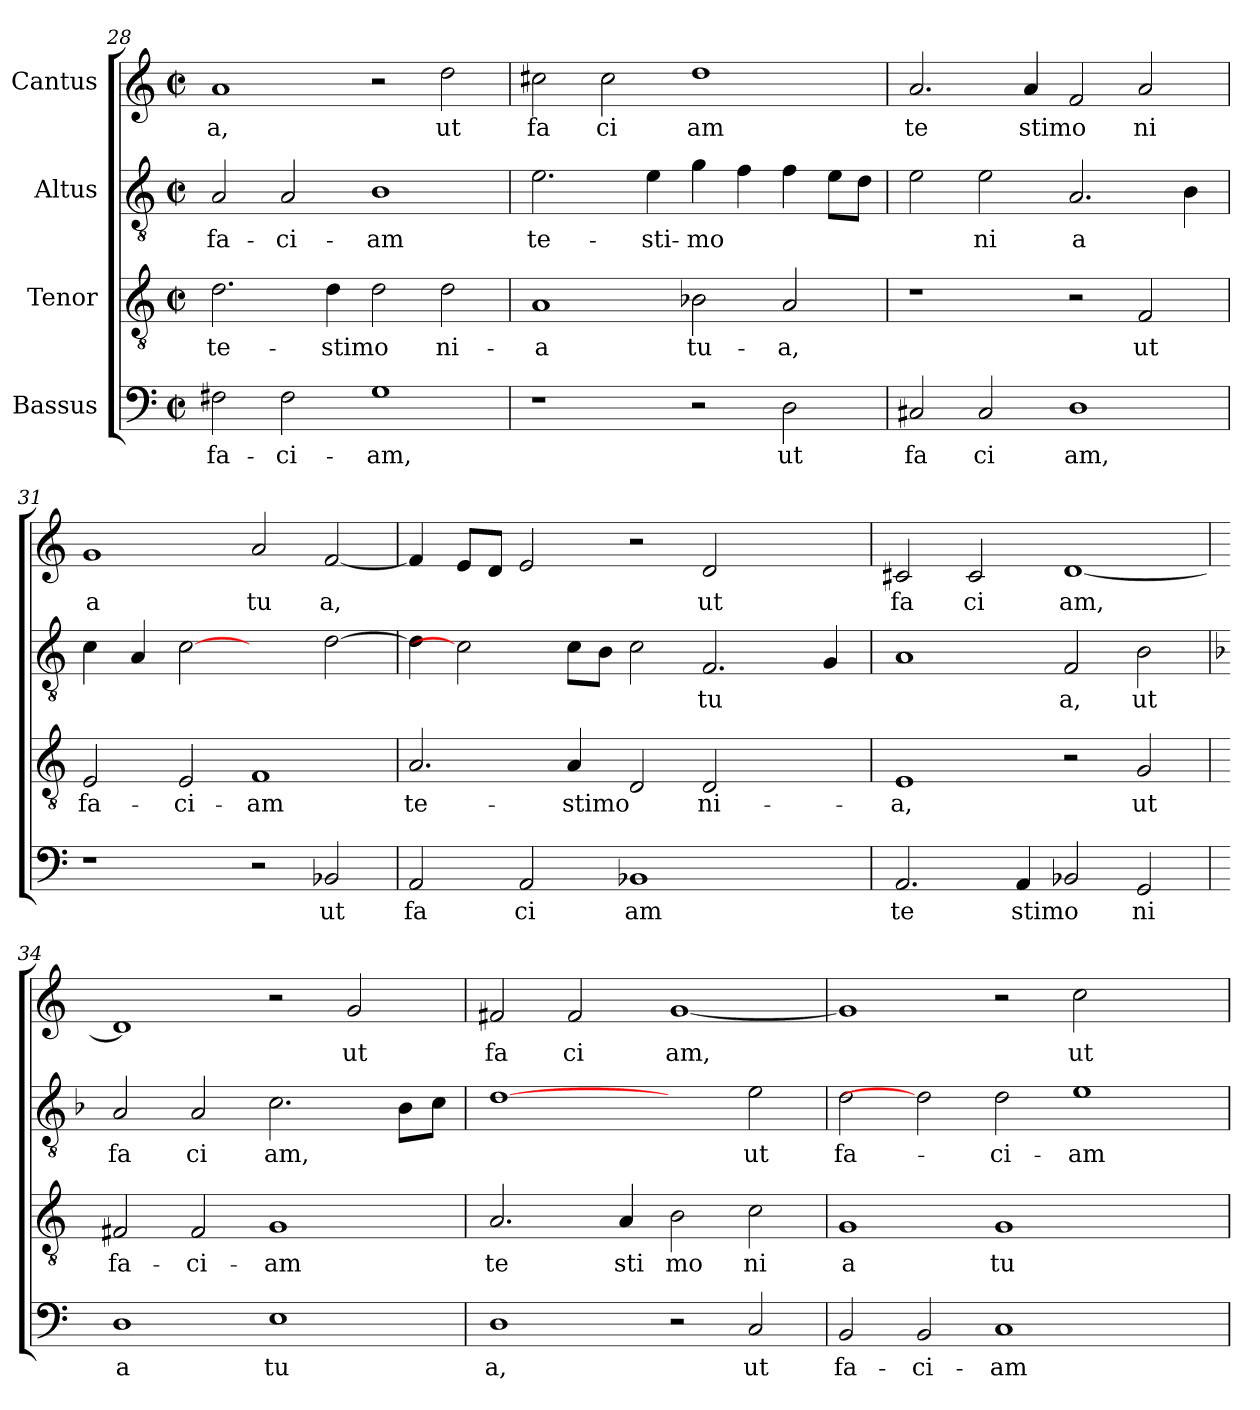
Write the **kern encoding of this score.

**kern	**text	**kern	**text	**kern	**text	**kern	**text
*part4	*part4	*part3	*part3	*part2	*part2	*part1	*part1
*staff4	*staff4	*staff3	*staff3	*staff2	*staff2	*staff1	*staff1
*I"Bassus	*	*I"Tenor	*	*I"Altus	*	*I"Cantus	*
*clefF4	*	*clefGv2	*	*clefGv2	*	*clefG2	*
*k[]	*	*k[]	*	*k[]	*	*k[]	*
*C:	*	*C:	*	*C:	*	*C:	*
*M2/2	*	*M2/2	*	*M2/2	*	*M2/2	*
*met(c|)	*	*met(c|)	*	*met(c|)	*	*met(c|)	*
=28	=28	=28	=28	=28	=28	=28	=28
!	!LO:LY:b:cj	!	!LO:LY:b:cj	!	!LO:LY:b:cj	!	!LO:LY:b:cj
2F#X\	fa-	2.d\	te-	2A/	fa-	1a	a,
!	!LO:LY:b:cj	!	!	!	!LO:LY:b:cj	!	!
2F#\	-ci-	.	.	2A/	-ci-	.	.
!	!	!	!LO:LY:b:cj	!	!	!	!
.	.	4d\	-stimo-	.	.	.	.
!	!LO:LY:b:cj	!	!LO:LY:b:cj	!	!LO:LY:b:cj	!	!
1G	-am,	2d\	--	1B	-am	2r	.
!	!	!	!LO:LY:b:cj	!	!	!	!LO:LY:b:cj
.	.	2d\	-ni-	.	.	2dd\	ut
=29	=29	=29	=29	=29	=29	=29	=29
!	!	!	!LO:LY:b:cj	!	!LO:LY:b:cj	!	!LO:LY:b:cj
1r	.	1A	-a	2.e\	te-	2cc#X\	fa
!	!	!	!	!	!	!	!LO:LY:b:cj
.	.	.	.	.	.	2cc#\	ci
!	!	!	!	!	!LO:LY:b:cj	!	!
.	.	.	.	4e\	-sti-	.	.
!	!	!	!LO:LY:b:cj	!	!LO:LY:b:cj	!	!LO:LY:b:cj
2r	.	2B-X\	tu-	4g\	-mo-	1dd	am
!	!	!	!	!	!LO:LY:b:cj	!	!
.	.	.	.	4f\	--	.	.
!	!LO:LY:b:cj	!	!LO:LY:b:cj	!	!LO:LY:b:cj	!	!
2D\	ut	2A/	-a,	4f\	--	.	.
!	!	!	!	!	!LO:LY:b:cj	!	!
.	.	.	.	8e\L	--	.	.
!	!	!	!	!	!LO:LY:b:cj	!	!
.	.	.	.	8d\J	--	.	.
!!LO:LB:g=z
=30	=30	=30	=30	=30	=30	=30	=30
!	!LO:LY:b:cj	!	!	!	!LO:LY:b:cj	!	!LO:LY:b:cj
2C#X/	fa	1r	.	2e\	--	2.a/	te
!	!LO:LY:b:cj	!	!	!	!LO:LY:b:cj	!	!
2C#/	ci	.	.	2e\	-ni	.	.
!	!	!	!	!	!	!	!LO:LY:b:cj
.	.	.	.	.	.	4a/	stimo
!	!LO:LY:b:cj	!	!	!	!LO:LY:b:cj	!	!LO:LY:b:cj
1D	am,	2r	.	2.A/	a	2f/	.
!	!	!	!LO:LY:b:cj	!	!	!	!LO:LY:b:cj
.	.	2F/	ut	.	.	2a/	ni
!	!	!	!	!	!LO:LY:b:cj	!	!
.	.	.	.	4B\	.	.	.
=31	=31	=31	=31	=31	=31	=31	=31
!	!	!	!LO:LY:b:cj	!	!LO:LY:b:cj	!	!LO:LY:b:cj
1r	.	2E/	fa-	4c\	.	1g	a
!	!	!	!	!	!LO:LY:b:cj	!	!
.	.	.	.	4A/	.	.	.
!	!	!	!LO:LY:b:cj	!	!LO:LY:b:cj	!	!
.	.	2E/	-ci-	[2c	.	.	.
!	!	!	!LO:LY:b:cj	!	!	!	!LO:LY:b:cj
2r	.	1F	-am	2ryy	.	2a/	tu
!	!LO:LY:b:cj	!	!	!	!LO:LY:b:cj	!	!LO:LY:b:cj
2BB-X/	ut	.	.	[>2d\	.	[<2f/	a,
=32	=32	=32	=32	=32	=32	=32	=32
!	!LO:LY:b:cj	!	!LO:LY:b:cj	!	!LO:LY:b:cj	!	!LO:LY:b:cj
2AA/	fa	2.A/	te-	4d\]	.	4f/]	.
!	!	!	!	!	!	!	!LO:LY:b:cj
.	.	.	.	2c]	.	8e/L	.
!	!	!	!	!	!	!	!LO:LY:b:cj
.	.	.	.	.	.	8d/J	.
!	!LO:LY:b:cj	!	!	!	!	!	!LO:LY:b:cj
2AA/	ci	.	.	.	.	2e/	.
!	!	!	!LO:LY:b:cj	!	!LO:LY:b:cj	!	!
.	.	4A/	-stimo-	8c\L	.	.	.
!	!	!	!	!	!LO:LY:b:cj	!	!
.	.	.	.	8B\J	.	.	.
!	!LO:LY:b:cj	!	!LO:LY:b:cj	!	!LO:LY:b:cj	!	!
1BB-X	am	2D/	--	2c\	.	2r	.
!	!	!	!LO:LY:b:cj	!	!LO:LY:b:cj	!	!LO:LY:b:cj
.	.	2D/	-ni-	2.F/	tu	2d/	ut
2ryy	.	2ryy	.	.	.	2ryy	.
!	!	!	!	!	!LO:LY:b:cj	!	!
.	.	.	.	4G/	.	.	.
=33	=33	=33	=33	=33	=33	=33	=33
!	!LO:LY:b:cj	!	!LO:LY:b:cj	!	!LO:LY:b:cj	!	!LO:LY:b:cj
2.AA/	te	1E	-a,	1A	.	2c#X/	fa
!	!	!	!	!	!	!	!LO:LY:b:cj
.	.	.	.	.	.	2c#/	ci
!	!LO:LY:b:cj	!	!	!	!	!	!
4AA/	stimo	.	.	.	.	.	.
!	!LO:LY:b:cj	!	!	!	!LO:LY:b:cj	!	!LO:LY:b:cj
2BB-X/	.	2r	.	2F/	a,	[<1d	am,
!	!LO:LY:b:cj	!	!LO:LY:b:cj	!	!LO:LY:b:cj	!	!
2GG/	ni	2G/	ut	2B\	ut	.	.
=34	=34	=34	=34	=34	=34	=34	=34
*	*	*	*	*k[b-]	*	*	*
*	*	*	*	*F:	*	*	*
!	!LO:LY:b:cj	!	!LO:LY:b:cj	!	!LO:LY:b:cj	!	!LO:LY:b:cj
1D	a	2F#X/	fa-	2A/	fa	1d]	.
!	!	!	!LO:LY:b:cj	!	!LO:LY:b:cj	!	!
.	.	2F#/	-ci-	2A/	ci	.	.
!	!LO:LY:b:cj	!	!LO:LY:b:cj	!	!LO:LY:b:cj	!	!
1E	tu	1G	-am	2.c\	am,	2r	.
!	!	!	!	!	!	!	!LO:LY:b:cj
.	.	.	.	.	.	2g/	ut
!	!	!	!	!	!LO:LY:b:cj	!	!
.	.	.	.	8B-\L	.	.	.
!	!	!	!	!	!LO:LY:b:cj	!	!
.	.	.	.	8c\J	.	.	.
!!LO:LB:g=z
=35	=35	=35	=35	=35	=35	=35	=35
*	*	*	*	*k[]	*	*	*
*	*	*	*	*C:	*	*	*
!	!LO:LY:b:cj	!	!LO:LY:b:cj	!	!LO:LY:b:cj	!	!LO:LY:b:cj
1D	a,	2.A/	te	[1d	.	2f#X/	fa
!	!	!	!	!	!	!	!LO:LY:b:cj
.	.	.	.	.	.	2f#/	ci
!	!	!	!LO:LY:b:cj	!	!	!	!
.	.	4A/	sti	.	.	.	.
!	!	!	!LO:LY:b:cj	!	!	!	!LO:LY:b:cj
2r	.	2B\	mo	2ryy	.	[<1g	am,
!	!LO:LY:b:cj	!	!LO:LY:b:cj	!	!LO:LY:b:cj	!	!
2C/	ut	2c\	ni	2e\	ut	.	.
=36	=36	=36	=36	=36	=36	=36	=36
!	!LO:LY:b:cj	!	!LO:LY:b:cj	!	!LO:LY:b:cj	!	!LO:LY:b:cj
2BB/	fa-	1G	a	2d\	fa-	1g]	.
!	!LO:LY:b:cj	!	!	!	!	!	!
2BB/	-ci-	.	.	2d]	.	.	.
!	!LO:LY:b:cj	!	!LO:LY:b:cj	!	!LO:LY:b:cj	!	!
1C	-am	1G	tu	2d\	-ci-	2r	.
!	!	!	!	!	!LO:LY:b:cj	!	!LO:LY:b:cj
.	.	.	.	1e	-am	2cc\	ut
2ryy	.	2ryy	.	.	.	2ryy	.
=	=	=	=	=	=	=	=
*-	*-	*-	*-	*-	*-	*-	*-
